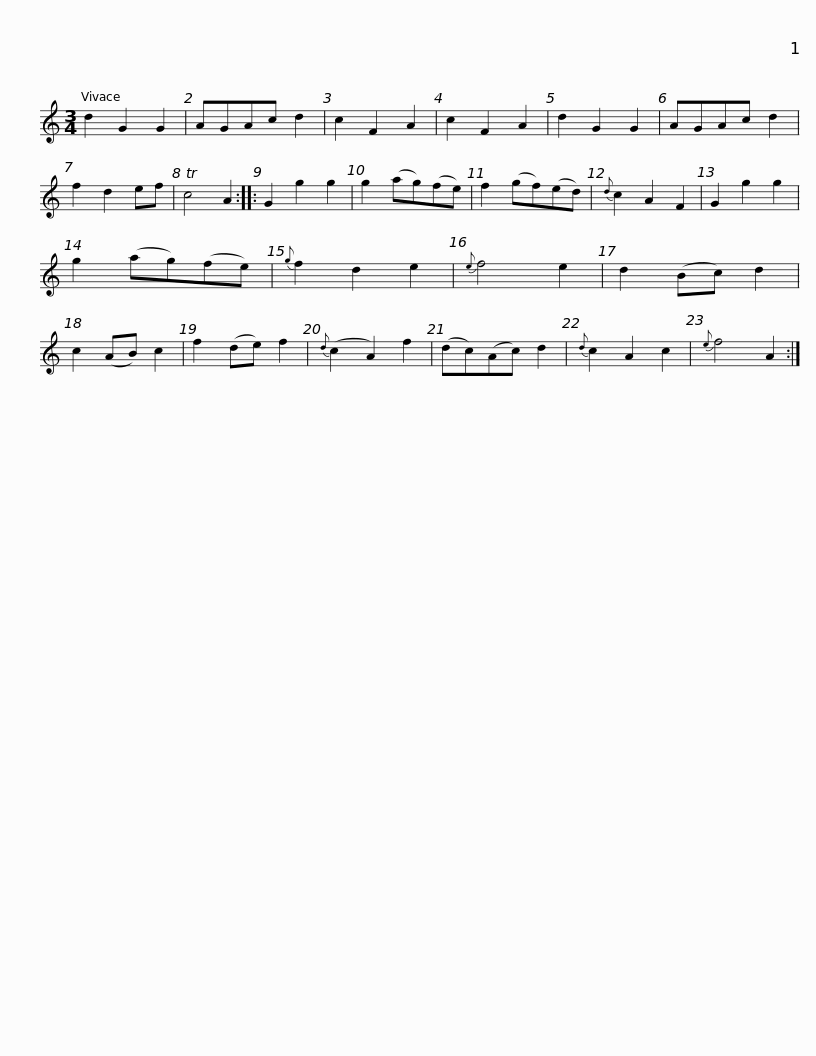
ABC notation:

X:1
L:1/8
M:3/4
I:linebreak $
K:C
V:1 treble
V:1
 d2 G2 G2 | AGAc d2 | c2 F2 A2 | c2 F2 A2 | d2 G2 G2 | %5
 AGAc d2 | f2 d2 ef | Tc4 A2 :: G2 g2 g2 | g2 (ag)(fe) | %10
 f2 (gf)(ed) |${d} c2 A2 F2 | G2 g2 g2 | g2 (ag)(fe) |{g} f2 d2 e2 | %15
{e} f4 e2 | d2 (Bc) d2 | c2 (AB) c2 | f2 (de) f2 |{d} (c2 A2) f2 | %20
 (dc)(Ac) d2 |${d} c2 A2 c2 |{e} f4 A2 :| %23
